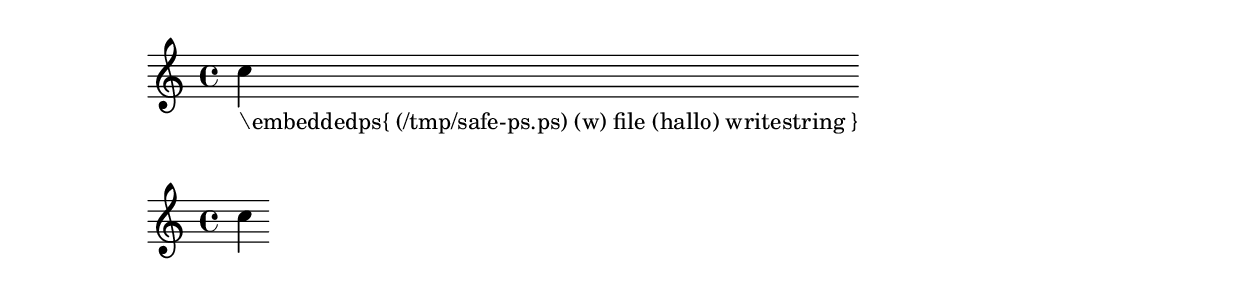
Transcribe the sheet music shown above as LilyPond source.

\version "2.10.0"

\header{
    
    texidoc = "This should not survive lilypond --safe-mode"
    
}

\version "2.2.0"

\header{
    texidoc = "This should not survive lilypond --safe-mode
    --no-pdf --png run, and certainly not write /tmp/safe-ps.ps"
}

\score{
    \notes c''-"\\embeddedps{ (/tmp/safe-ps.ps) (w) file (hallo) writestring }"
}


\score{
     c''
}